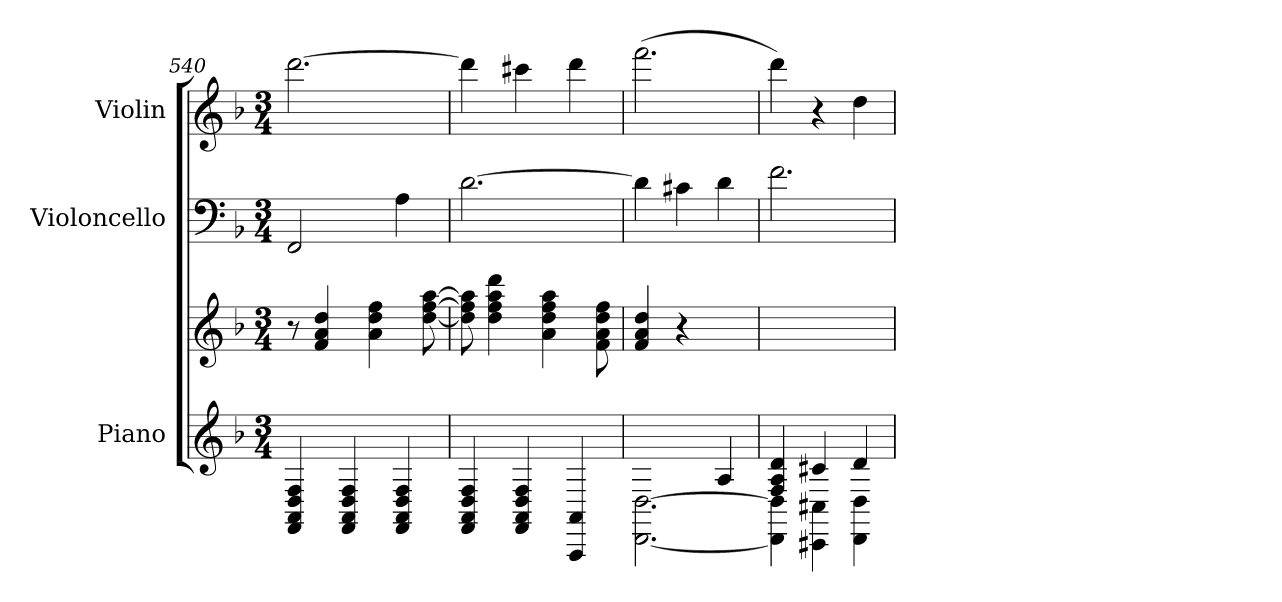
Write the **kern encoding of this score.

**kern	**kern	**kern	**kern
*part3	*part3	*part2	*part1
*staff4	*staff3	*staff2	*staff1
*I"Piano	*	*I"Violoncello	*I"Violin
*I'Pno	*	*I'Vc	*I'Vln
*clefG2	*clefG2	*clefF4	*clefG2
*k[b-]	*k[b-]	*k[b-]	*k[b-]
*M3/4	*M3/4	*M3/4	*M3/4
=540	=540	=540	=540
4FF/ 4AA/ 4D/ 4F/	8r	2FF/	[2.ddd\
.	4f/ 4a/ 4dd/	.	.
4FF/ 4AA/ 4D/ 4F/	.	.	.
.	4a\ 4dd\ 4ff\	.	.
4FF/ 4AA/ 4D/ 4F/	.	4A\	.
.	[8dd\ [8ff\ [8aa\	.	.
=541	=541	=541	=541
4FF/ 4AA/ 4D/ 4F/	8dd\] 8ff\] 8aa\]	[2.d\	4ddd\]
.	4dd\ 4ff\ 4aa\ 4ddd\	.	.
4FF/ 4AA/ 4D/ 4F/	.	.	4ccc#X\
.	4a\ 4dd\ 4ff\ 4aa\	.	.
4AAA/ 4AA/	.	.	4ddd\
.	8f\ 8a\ 8dd\ 8ff\	.	.
=542	=542	=542	=542
*^	*	*	*
2ryy	[2.DD\ [2.D\	4f/ 4a/ 4dd/	4d\]	(>2.fff\
.	.	4r	4c#X\	.
4A/	.	4ryy	4d\	.
=543	=543	=543	=543	=543
4F/ 4A/ 4d/	4DD\] 4D\]	2.ryy	2.f\	4ddd\)
4c#X/	4CC#X\ 4C#X\	.	.	4r
4d/	4DD\ 4D\	.	.	4dd\
*v	*v	*	*	*
=	=	=	=
*-	*-	*-	*-
